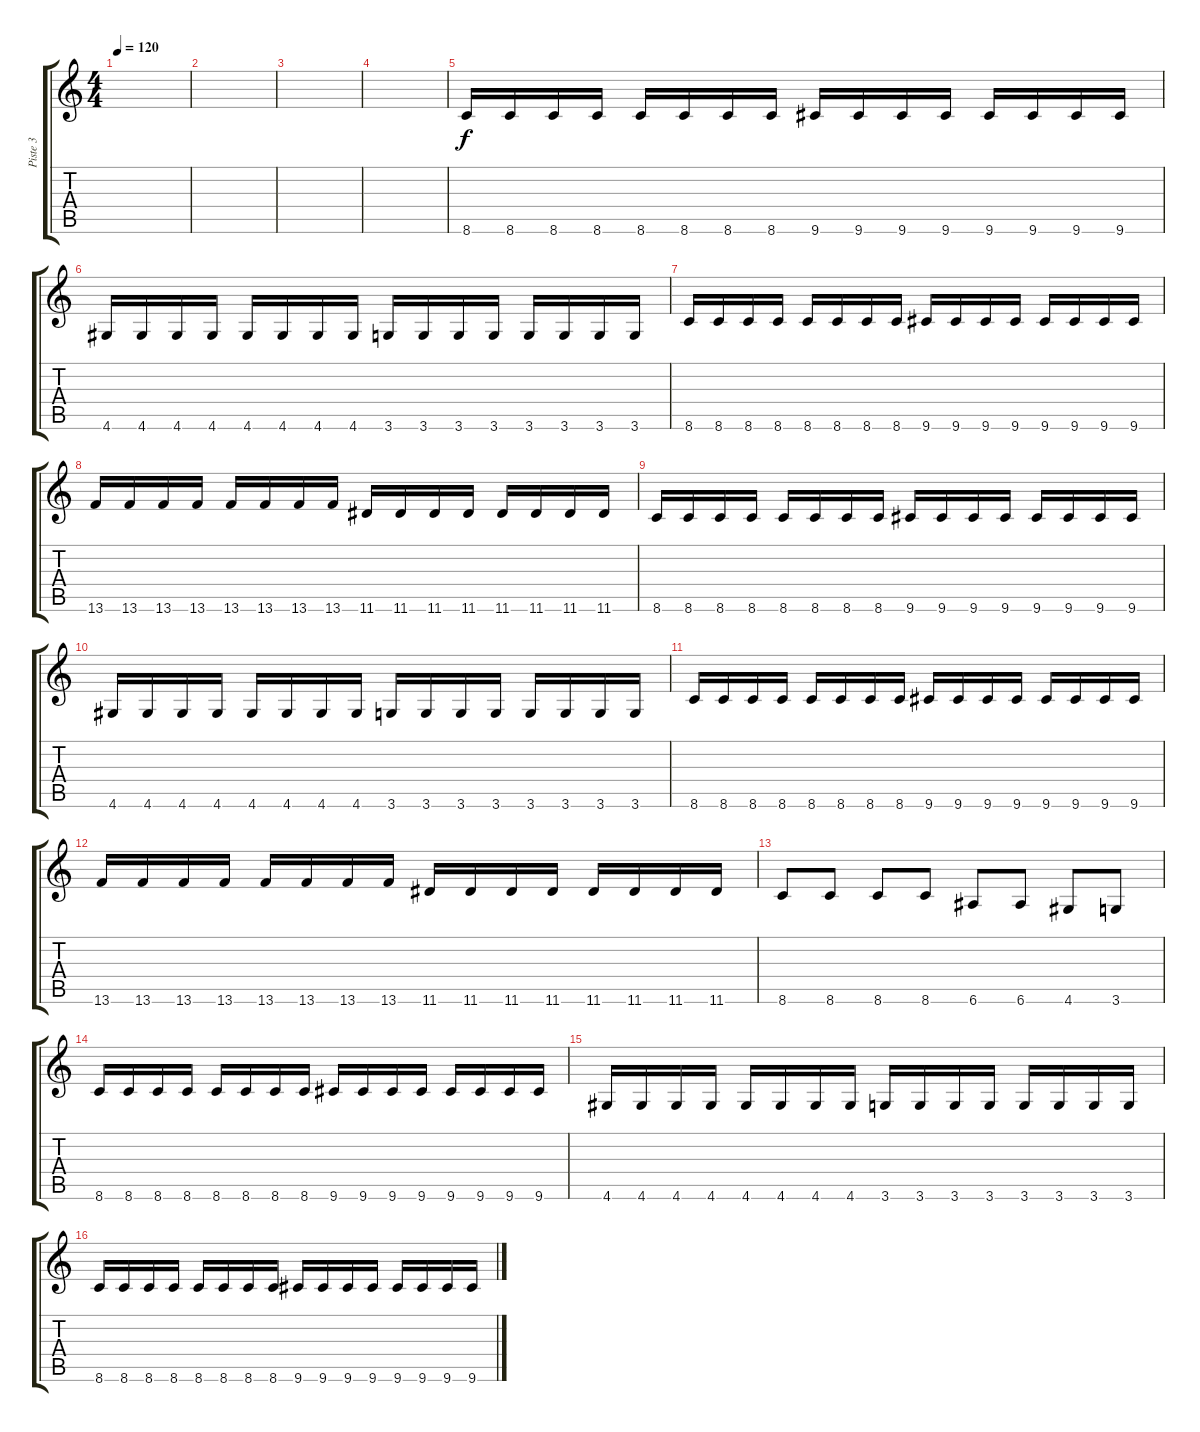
\track ("Piste 3" "Piste 3") {instrument electricbassfinger}
\staff {score tabs}
\tuning (E4 B3 G3 D3 A2 E2) {hide}
\ts (4 4)
\tempo 120
\clef g2
\ks c
|
|
|
|
8.6.16 8.6.16 8.6.16 8.6.16 8.6.16 8.6.16 8.6.16 8.6.16 9.6.16 9.6.16 9.6.16 9.6.16 9.6.16 9.6.16 9.6.16 9.6.16 |
4.6.16 4.6.16 4.6.16 4.6.16 4.6.16 4.6.16 4.6.16 4.6.16 3.6.16 3.6.16 3.6.16 3.6.16 3.6.16 3.6.16 3.6.16 3.6.16 |
8.6.16 8.6.16 8.6.16 8.6.16 8.6.16 8.6.16 8.6.16 8.6.16 9.6.16 9.6.16 9.6.16 9.6.16 9.6.16 9.6.16 9.6.16 9.6.16 |
13.6.16 13.6.16 13.6.16 13.6.16 13.6.16 13.6.16 13.6.16 13.6.16 11.6.16 11.6.16 11.6.16 11.6.16 11.6.16 11.6.16 11.6.16 11.6.16 |
8.6.16 8.6.16 8.6.16 8.6.16 8.6.16 8.6.16 8.6.16 8.6.16 9.6.16 9.6.16 9.6.16 9.6.16 9.6.16 9.6.16 9.6.16 9.6.16 |
4.6.16 4.6.16 4.6.16 4.6.16 4.6.16 4.6.16 4.6.16 4.6.16 3.6.16 3.6.16 3.6.16 3.6.16 3.6.16 3.6.16 3.6.16 3.6.16 |
8.6.16 8.6.16 8.6.16 8.6.16 8.6.16 8.6.16 8.6.16 8.6.16 9.6.16 9.6.16 9.6.16 9.6.16 9.6.16 9.6.16 9.6.16 9.6.16 |
13.6.16 13.6.16 13.6.16 13.6.16 13.6.16 13.6.16 13.6.16 13.6.16 11.6.16 11.6.16 11.6.16 11.6.16 11.6.16 11.6.16 11.6.16 11.6.16 |
8.6.8 8.6.8 8.6.8 8.6.8 6.6.8 6.6.8 4.6.8 3.6.8 |
8.6.16 8.6.16 8.6.16 8.6.16 8.6.16 8.6.16 8.6.16 8.6.16 9.6.16 9.6.16 9.6.16 9.6.16 9.6.16 9.6.16 9.6.16 9.6.16 |
4.6.16 4.6.16 4.6.16 4.6.16 4.6.16 4.6.16 4.6.16 4.6.16 3.6.16 3.6.16 3.6.16 3.6.16 3.6.16 3.6.16 3.6.16 3.6.16 |
8.6.16 8.6.16 8.6.16 8.6.16 8.6.16 8.6.16 8.6.16 8.6.16 9.6.16 9.6.16 9.6.16 9.6.16 9.6.16 9.6.16 9.6.16 9.6.16
